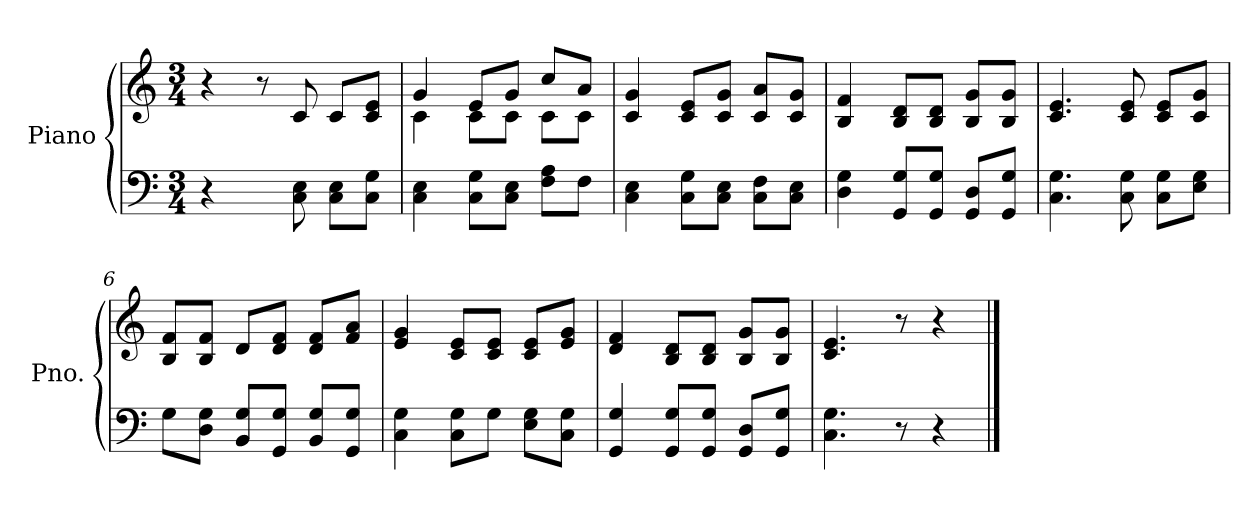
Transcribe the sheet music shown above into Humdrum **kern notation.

**kern	**kern
*part1	*part1
*staff2	*staff1
*I"Piano	*
*I'Pno.	*
*clefF4	*clefG2
*k[]	*k[]
*M3/4	*M3/4
*MM80	*MM80
=1	=1
4r	4r
8ryy	8r
8C\ 8E\	8c/
8C\ 8E\L	8c/L
8C\ 8G\J	8c/ 8e/J
=2	=2
*	*^
4C\ 4E\	4g/	4c\
8C\ 8G\L	8e/L	8c\L
8C\ 8E\J	8g/J	8c\J
8F\ 8A\L	8cc/L	8c\L
8F\J	8a/J	8c\J
*	*v	*v
=3	=3
4C\ 4E\	4c/ 4g/
8C\ 8G\L	8c/ 8e/L
8C\ 8E\J	8c/ 8g/J
8C\ 8F\L	8c/ 8a/L
8C\ 8E\J	8c/ 8g/J
=4	=4
4D\ 4G\	4B/ 4f/
8GG/ 8G/L	8B/ 8d/L
8GG/ 8G/J	8B/ 8d/J
8GG/ 8D/L	8B/ 8g/L
8GG/ 8G/J	8B/ 8g/J
=5	=5
4.C\ 4.G\	4.c/ 4.e/
8C\ 8G\	8c/ 8e/
8C\ 8G\L	8c/ 8e/L
8E\ 8G\J	8c/ 8g/J
=6	=6
8G\L	8B/ 8f/L
8D\ 8G\J	8B/ 8f/J
8BB/ 8G/L	8d/L
8GG/ 8G/J	8d/ 8f/J
8BB/ 8G/L	8d/ 8f/L
8GG/ 8G/J	8f/ 8a/J
!!LO:LB:g=z
=7	=7
4C\ 4G\	4e/ 4g/
8C\ 8G\L	8c/ 8e/L
8G\J	8c/ 8e/J
8E\ 8G\L	8c/ 8e/L
8C\ 8G\J	8e/ 8g/J
=8	=8
4GG/ 4G/	4d/ 4f/
8GG/ 8G/L	8B/ 8d/L
8GG/ 8G/J	8B/ 8d/J
8GG/ 8D/L	8B/ 8g/L
8GG/ 8G/J	8B/ 8g/J
=9	=9
4.C\ 4.G\	4.c/ 4.e/
8r	8r
4r	4r
==	==
*-	*-
